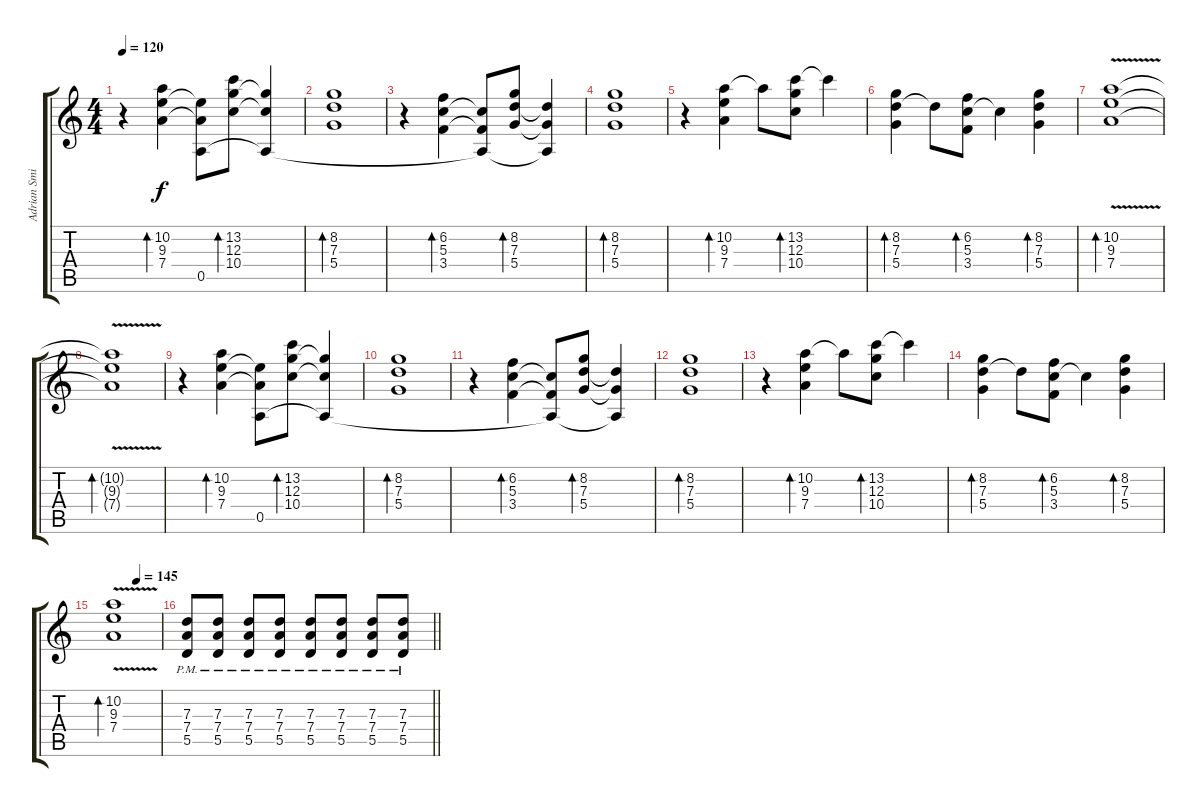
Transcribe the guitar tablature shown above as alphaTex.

\track ("Adrian Smith" "Adrian Smi") {instrument distortionguitar}
\staff {score tabs}
\tuning (E4 B3 G3 D3 A2 E2) {hide}
\ts (4 4)
\tempo 120
\clef g2
\ks c
r.4{dy f volume 8 instrument electricguitarclean} (10.2 9.3 7.4).4{bd 240} (9.3{t} 7.4{t} 0.5).8 (13.2 12.3 10.4).8{bd 240} (12.3{t} 10.4{t} 0.5{t}).4 |
(8.2 7.3 5.4).1{bd 240} |
r.4{volume 8 instrument electricguitarclean} (6.2 5.3 3.4).4{bd 240} (5.3{t} 3.4{t} 0.5{t}).8 (8.2 7.3 5.4).8{bd 240} (7.3{t} 5.4{t} 0.5{t}).4 |
(8.2 7.3 5.4).1{bd 240} |
r.4 (10.2 9.3 7.4).4{bd 240} 10.2{t}.8 (13.2 12.3 10.4).8{bd 240} 13.2{t}.4 |
(8.2 7.3 5.4).4{bd 240} 7.3{t}.8 (6.2 5.3 3.4).8{bd 240} 5.3{t}.4 (8.2 7.3 5.4).4{bd 240} |
(10.2{v} 9.3 7.4).1{bd 240} |
(10.2{t} 9.3{t} 7.4{t}).1{bd 240} |
r.4{volume 8 instrument electricguitarclean} (10.2 9.3 7.4).4{bd 240} (9.3{t} 7.4{t} 0.5).8 (13.2 12.3 10.4).8{bd 240} (12.3{t} 10.4{t} 0.5{t}).4 |
(8.2 7.3 5.4).1{bd 240} |
r.4{volume 8 instrument electricguitarclean} (6.2 5.3 3.4).4{bd 240} (5.3{t} 3.4{t} 0.5{t}).8 (8.2 7.3 5.4).8{bd 240} (7.3{t} 5.4{t} 0.5{t}).4 |
(8.2 7.3 5.4).1{bd 240} |
r.4 (10.2 9.3 7.4).4{bd 240} 10.2{t}.8 (13.2 12.3 10.4).8{bd 240} 13.2{t}.4 |
(8.2 7.3 5.4).4{bd 240} 7.3{t}.8 (6.2 5.3 3.4).8{bd 240} 5.3{t}.4 (8.2 7.3 5.4).4{bd 240} |
\tempo (145 0.5)
(10.2{v} 9.3 7.4).1{bd 240} |
\barLineRight lightlight
(7.3{pm} 7.4{pm} 5.5{pm}).8{instrument distortionguitar} (7.3{pm} 7.4{pm} 5.5{pm}).8 (7.3{pm} 7.4{pm} 5.5{pm}).8 (7.3{pm} 7.4{pm} 5.5{pm}).8 (7.3{pm} 7.4{pm} 5.5{pm}).8 (7.3{pm} 7.4{pm} 5.5{pm}).8 (7.3{pm} 7.4{pm} 5.5{pm}).8 (7.3{pm} 7.4{pm} 5.5{pm}).8
